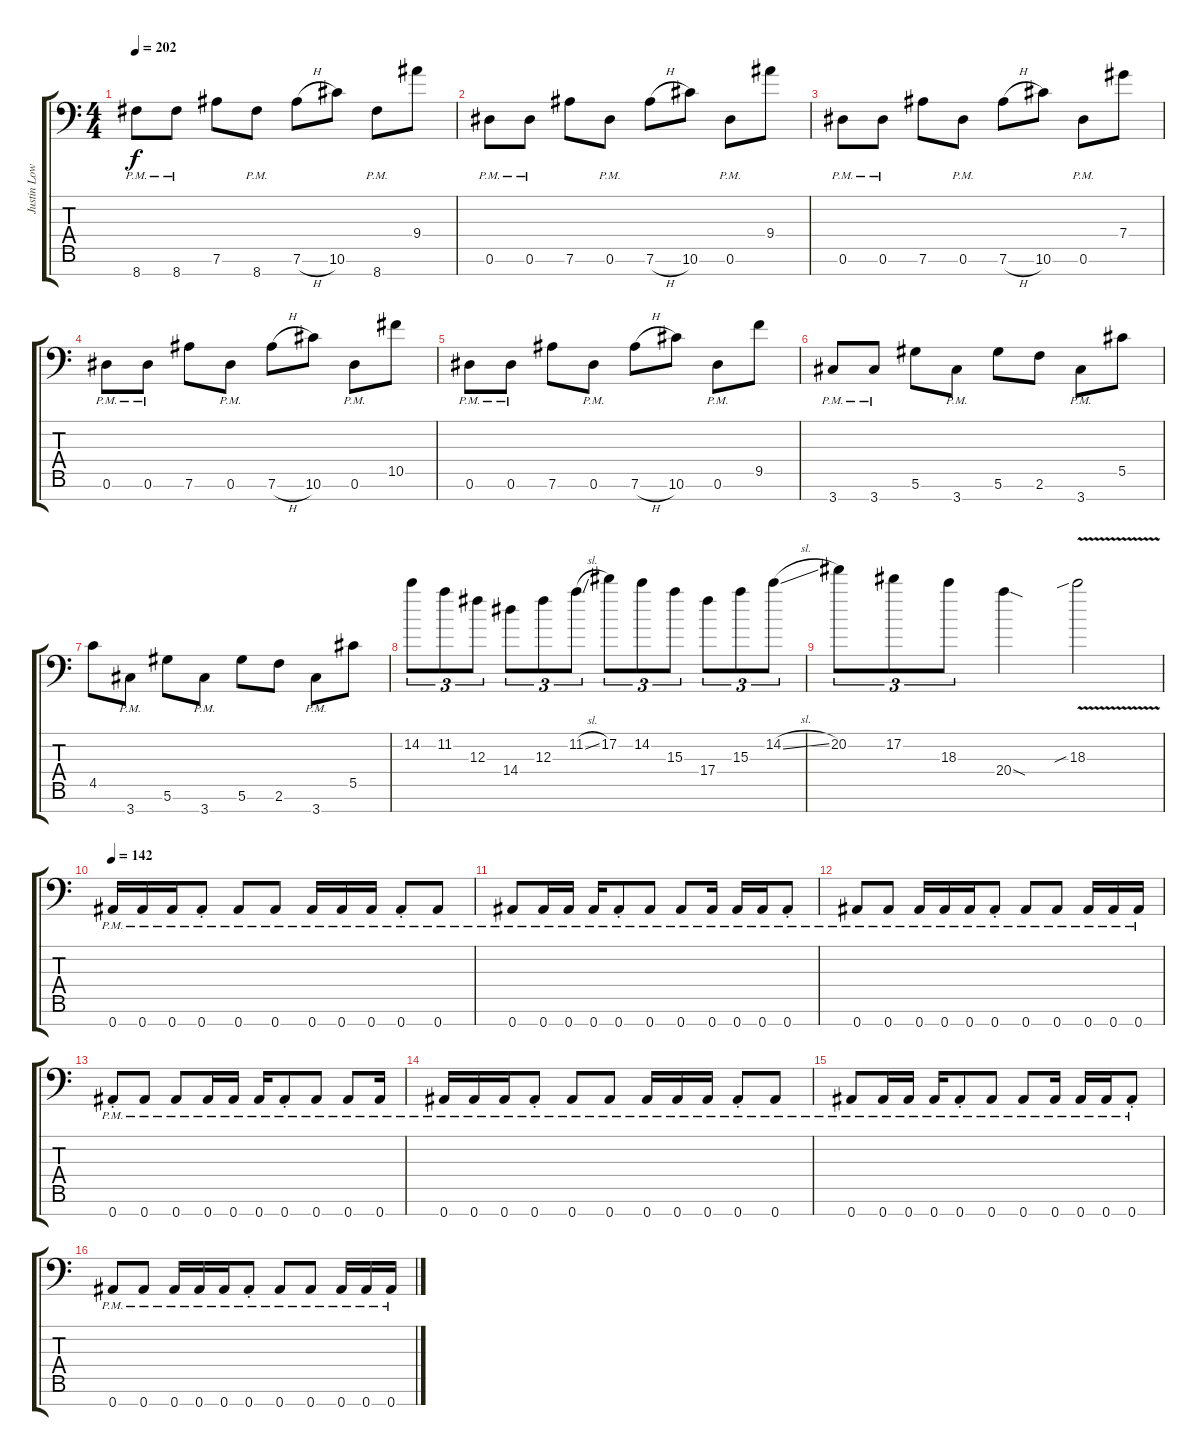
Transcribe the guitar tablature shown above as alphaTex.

\track ("Justin Lowe" "Justin Low") {instrument distortionguitar}
\staff {score tabs}
\tuning (Eb4 Bb3 Gb3 Db3 Ab2 Eb2 Bb1) {hide}
\ts (4 4)
\tempo 202
\clef f4
\ks c
8.7{pm}.8{dy f} 8.7{pm}.8 7.6.8 8.7{pm}.8 7.6{h}.8 10.6.8 8.7{pm}.8 9.4.8 |
0.6{pm}.8 0.6{pm}.8 7.6.8 0.6{pm}.8 7.6{h}.8 10.6.8 0.6{pm}.8 9.4.8 |
0.6{pm}.8 0.6{pm}.8 7.6.8 0.6{pm}.8 7.6{h}.8 10.6.8 0.6{pm}.8 7.4.8 |
0.6{pm}.8 0.6{pm}.8 7.6.8 0.6{pm}.8 7.6{h}.8 10.6.8 0.6{pm}.8 10.5.8 |
0.6{pm}.8 0.6{pm}.8 7.6.8 0.6{pm}.8 7.6{h}.8 10.6.8 0.6{pm}.8 9.5.8 |
3.7{pm}.8 3.7{pm}.8 5.6.8 3.7{pm}.8 5.6.8 2.6.8 3.7{pm}.8 5.5.8 |
4.5.8 3.7{pm}.8 5.6.8 3.7{pm}.8 5.6.8 2.6.8 3.7{pm}.8 5.5.8 |
14.2.8{tu (3 2)} 11.2.8{tu (3 2)} 12.3.8{tu (3 2)} 14.4.8{tu (3 2)} 12.3.8{tu (3 2)} 11.2{sl}.8{tu (3 2)} 17.2.8{tu (3 2)} 14.2.8{tu (3 2)} 15.3.8{tu (3 2)} 17.4.8{tu (3 2)} 15.3.8{tu (3 2)} 14.2{sl}.8{tu (3 2)} |
20.2.8{tu (3 2)} 17.2.8{tu (3 2)} 18.3.8{tu (3 2)} 20.4{sod}.4 18.3{v sib}.2 |
\tempo 142
0.7{pm}.16 0.7{pm}.16 0.7{pm}.16 0.7{pm st}.8 0.7{pm}.8 0.7{pm}.8 0.7{pm}.16 0.7{pm}.16 0.7{pm}.16 0.7{pm st}.8 0.7{pm}.8 |
0.7{pm}.8 0.7{pm}.16 0.7{pm}.16 0.7{pm}.16 0.7{pm st}.8 0.7{pm}.8 0.7{pm}.8 0.7{pm}.16 0.7{pm}.16 0.7{pm}.16 0.7{pm st}.8 |
0.7{pm}.8 0.7{pm}.8 0.7{pm}.16 0.7{pm}.16 0.7{pm}.16 0.7{pm st}.8 0.7{pm}.8 0.7{pm}.8 0.7{pm}.16 0.7{pm}.16 0.7{pm}.16 |
0.7{pm st}.8 0.7{pm}.8 0.7{pm}.8 0.7{pm}.16 0.7{pm}.16 0.7{pm}.16 0.7{pm st}.8 0.7{pm}.8 0.7{pm}.8 0.7{pm}.16 |
0.7{pm}.16 0.7{pm}.16 0.7{pm}.16 0.7{pm st}.8 0.7{pm}.8 0.7{pm}.8 0.7{pm}.16 0.7{pm}.16 0.7{pm}.16 0.7{pm st}.8 0.7{pm}.8 |
0.7{pm}.8 0.7{pm}.16 0.7{pm}.16 0.7{pm}.16 0.7{pm st}.8 0.7{pm}.8 0.7{pm}.8 0.7{pm}.16 0.7{pm}.16 0.7{pm}.16 0.7{pm st}.8 |
0.7{pm}.8 0.7{pm}.8 0.7{pm}.16 0.7{pm}.16 0.7{pm}.16 0.7{pm st}.8 0.7{pm}.8 0.7{pm}.8 0.7{pm}.16 0.7{pm}.16 0.7{pm}.16
